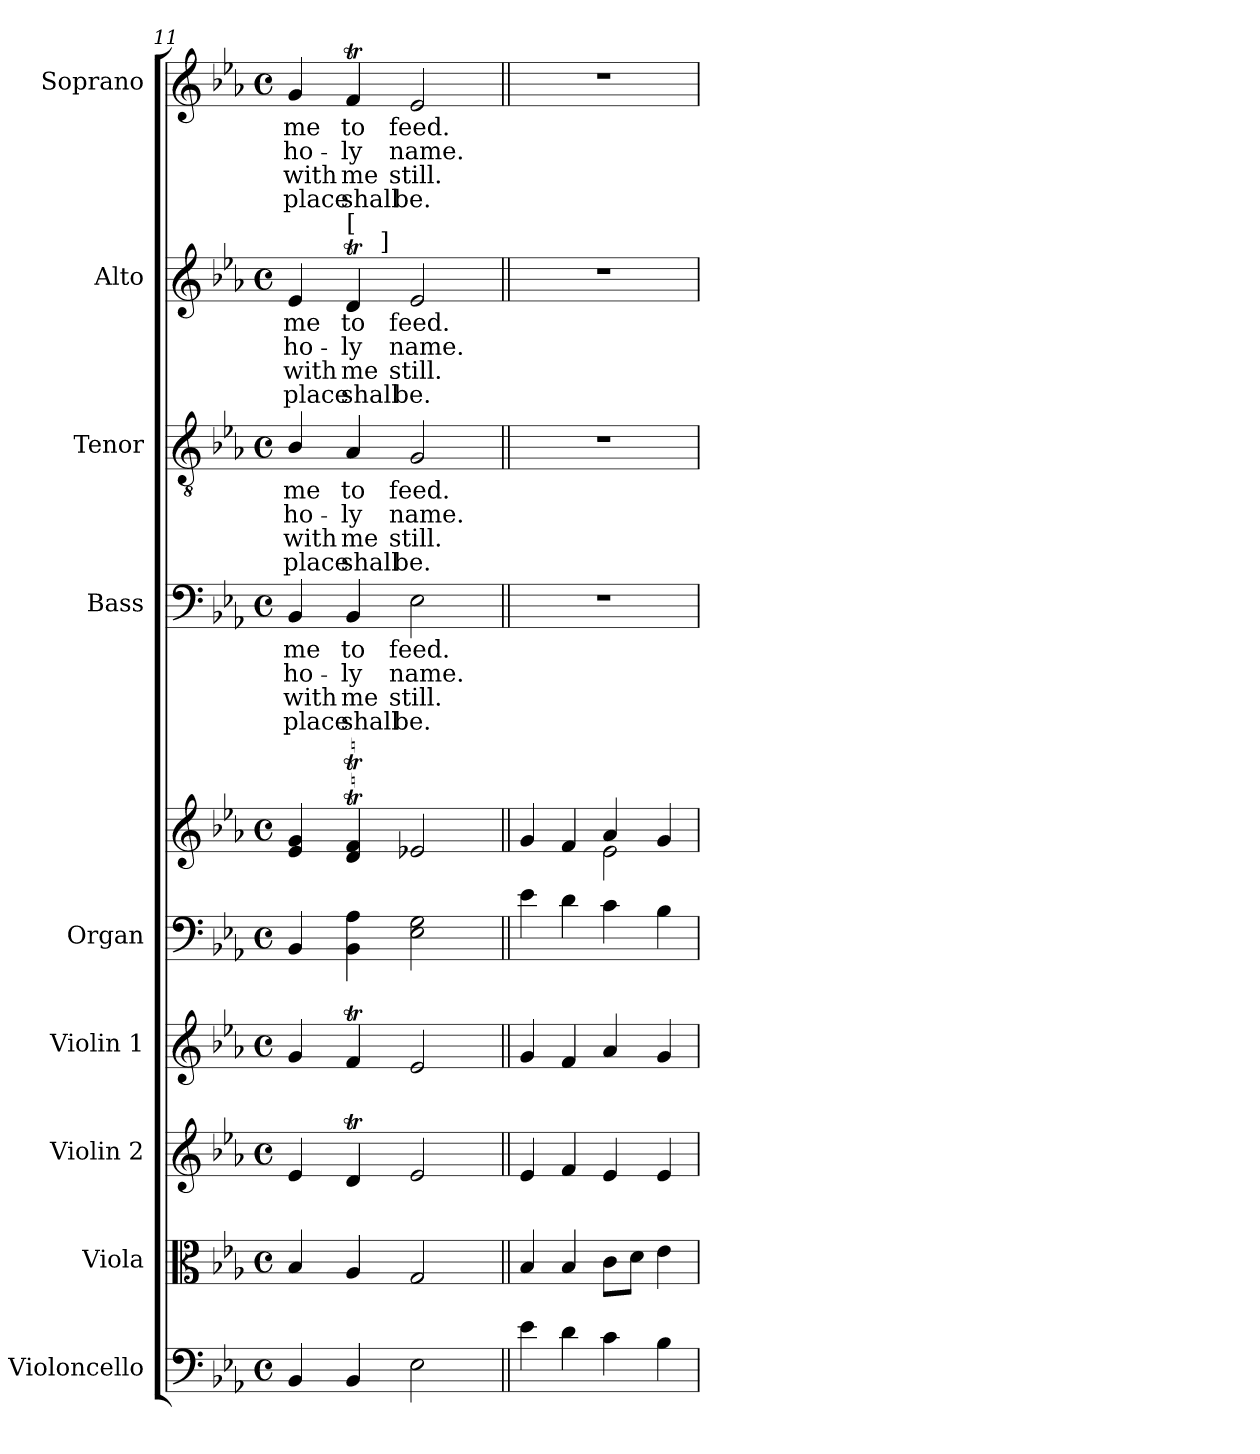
**kern	**kern	**kern	**kern	**kern	**kern	**kern	**text	**text	**text	**text	**kern	**text	**text	**text	**text	**kern	**text	**text	**text	**text	**kern	**text	**text	**text	**text
*part9	*part8	*part7	*part6	*part5	*part5	*part4	*part4	*part4	*part4	*part4	*part3	*part3	*part3	*part3	*part3	*part2	*part2	*part2	*part2	*part2	*part1	*part1	*part1	*part1	*part1
*staff10	*staff9	*staff8	*staff7	*staff6	*staff5	*staff4	*staff4	*staff4	*staff4	*staff4	*staff3	*staff3	*staff3	*staff3	*staff3	*staff2	*staff2	*staff2	*staff2	*staff2	*staff1	*staff1	*staff1	*staff1	*staff1
*I"Violoncello	*I"Viola	*I"Violin 2	*I"Violin 1	*I"Organ	*	*I"Bass	*	*	*	*	*I"Tenor	*	*	*	*	*I"Alto	*	*	*	*	*I"Soprano	*	*	*	*
*I'Vc.	*I'Vla.	*I'Vln. 2	*I'Vln. 1	*I'Org.	*	*I'B.	*	*	*	*	*I'T.	*	*	*	*	*I'A.	*	*	*	*	*I'S.	*	*	*	*
*clefF4	*clefC3	*clefG2	*clefG2	*clefF4	*clefG2	*clefF4	*	*	*	*	*clefGv2	*	*	*	*	*clefG2	*	*	*	*	*clefG2	*	*	*	*
*	*	*	*	*	*	*	*	*	*	*	*ITrd7c12	*	*	*	*	*	*	*	*	*	*	*	*	*	*
*k[b-e-a-]	*k[b-e-a-]	*k[b-e-a-]	*k[b-e-a-]	*k[b-e-a-]	*k[b-e-a-]	*k[b-e-a-]	*	*	*	*	*k[b-e-a-]	*	*	*	*	*k[b-e-a-]	*	*	*	*	*k[b-e-a-]	*	*	*	*
*E-:	*E-:	*E-:	*E-:	*E-:	*E-:	*E-:	*	*	*	*	*E-:	*	*	*	*	*E-:	*	*	*	*	*E-:	*	*	*	*
*M4/4	*M4/4	*M4/4	*M4/4	*M4/4	*M4/4	*M4/4	*	*	*	*	*M4/4	*	*	*	*	*M4/4	*	*	*	*	*M4/4	*	*	*	*
*met(c)	*met(c)	*met(c)	*met(c)	*met(c)	*met(c)	*met(c)	*	*	*	*	*met(c)	*	*	*	*	*met(c)	*	*	*	*	*met(c)	*	*	*	*
=11	=11	=11	=11	=11	=11	=11	=11	=11	=11	=11	=11	=11	=11	=11	=11	=11	=11	=11	=11	=11	=11	=11	=11	=11	=11
!	!	!	!	!	!	!	!LO:LY:b:color=#000000	!LO:LY:b:color=#000000	!LO:LY:b:color=#000000	!LO:LY:b:color=#000000	!	!	!	!	!	!	!	!	!	!	!	!	!	!	!
!	!	!	!	!	!	!	!	!	!	!	!	!LO:LY:b:color=#000000	!LO:LY:b:color=#000000	!LO:LY:b:color=#000000	!LO:LY:b:color=#000000	!	!	!	!	!	!	!	!	!	!
!	!	!	!	!	!	!	!	!	!	!	!	!	!	!	!	!	!LO:LY:b:color=#000000	!LO:LY:b:color=#000000	!LO:LY:b:color=#000000	!LO:LY:b:color=#000000	!	!	!	!	!
!	!	!	!	!	!	!	!	!	!	!	!	!	!	!	!	!	!	!	!	!	!	!LO:LY:b:color=#000000	!LO:LY:b:color=#000000	!LO:LY:b:color=#000000	!LO:LY:b:color=#000000
*	*	*	*	*	*	*	*	*	*	*	*	*	*	*	*	*^	*	*	*	*	*	*	*	*	*
4BB-i/	4B-i/	4e-i/	4gi/	4BB-i/	4e-i/ 4gi	4BB-i/	me	ho-	with	place	4BB-i/	me	ho-	with	place	4e-i/	4ryy	me	ho-	with	place	4gi/	me	ho-	with	place
!	!	!	!	!	!	!	!LO:LY:b:color=#000000	!LO:LY:b:color=#000000	!LO:LY:b:color=#000000	!LO:LY:b:color=#000000	!	!	!	!	!	!	!	!	!	!	!	!	!	!	!	!
!	!	!	!	!	!	!	!	!	!	!	!	!LO:LY:b:color=#000000	!LO:LY:b:color=#000000	!LO:LY:b:color=#000000	!LO:LY:b:color=#000000	!	!	!	!	!	!	!	!	!	!	!
!	!	!	!	!	!	!	!	!	!	!	!	!	!	!	!	!	!	!LO:LY:b:color=#000000	!LO:LY:b:color=#000000	!LO:LY:b:color=#000000	!LO:LY:b:color=#000000	!	!	!	!	!
!	!	!	!	!	!	!	!	!	!	!	!	!	!	!	!	!LO:TX:a:t=[	!	!	!	!	!	!	!	!	!	!
!	!	!	!	!	!	!	!	!	!	!	!	!	!	!	!	!	!	!	!	!	!	!	!LO:LY:b:color=#000000	!LO:LY:b:color=#000000	!LO:LY:b:color=#000000	!LO:LY:b:color=#000000
4BB-i/	4A-i/	4dti/	4fTi/	4BB-i\ 4A-i	4di/T 4fiT	4BB-i/	to	-ly	me	shall	4AA-i/	to	-ly	me	shall	4dti/	16ryy	to	-ly	me	shall	4fTi/	to	-ly	me	shall
.	.	.	.	.	.	.	.	.	.	.	.	.	.	.	.	.	32ryy	.	.	.	.	.	.	.	.	.
.	.	.	.	.	.	.	.	.	.	.	.	.	.	.	.	.	256.ryy	.	.	.	.	.	.	.	.	.
!	!	!	!	!	!	!	!	!	!	!	!	!	!	!	!	!	!LO:TX:a:t=]	!	!	!	!	!	!	!	!	!
.	.	.	.	.	.	.	.	.	.	.	.	.	.	.	.	.	2ryy	.	.	.	.	.	.	.	.	.
!	!	!	!	!	!	!	!LO:LY:b:color=#000000	!LO:LY:b:color=#000000	!LO:LY:b:color=#000000	!LO:LY:b:color=#000000	!	!	!	!	!	!	!	!	!	!	!	!	!	!	!	!
!	!	!	!	!	!	!	!	!	!	!	!	!LO:LY:b:color=#000000	!LO:LY:b:color=#000000	!LO:LY:b:color=#000000	!LO:LY:b:color=#000000	!	!	!	!	!	!	!	!	!	!	!
!	!	!	!	!	!	!	!	!	!	!	!	!	!	!	!	!	!	!LO:LY:b:color=#000000	!LO:LY:b:color=#000000	!LO:LY:b:color=#000000	!LO:LY:b:color=#000000	!	!	!	!	!
!	!	!	!	!	!	!	!	!	!	!	!	!	!	!	!	!	!	!	!	!	!	!	!LO:LY:b:color=#000000	!LO:LY:b:color=#000000	!LO:LY:b:color=#000000	!LO:LY:b:color=#000000
2E-i\	2Gi/	2e-i/	2e-i/	2E-i\ 2Gi	2e-i/	2E-i\	feed.	name.	still.	be.	2GGi/	feed.	name.	still.	be.	2e-i/	.	feed.	name.	still.	be.	2e-i/	feed.	name.	still.	be.
.	.	.	.	.	.	.	.	.	.	.	.	.	.	.	.	.	8ryy	.	.	.	.	.	.	.	.	.
.	.	.	.	.	.	.	.	.	.	.	.	.	.	.	.	.	64ryy	.	.	.	.	.	.	.	.	.
.	.	.	.	.	.	.	.	.	.	.	.	.	.	.	.	.	128ryy	.	.	.	.	.	.	.	.	.
.	.	.	.	.	.	.	.	.	.	.	.	.	.	.	.	.	512ryy	.	.	.	.	.	.	.	.	.
*	*	*	*	*	*	*	*	*	*	*	*	*	*	*	*	*v	*v	*	*	*	*	*	*	*	*	*
!!LO:PB:g=z
=12||	=12||	=12||	=12||	=12||	=12||	=12||	=12||	=12||	=12||	=12||	=12||	=12||	=12||	=12||	=12||	=12||	=12||	=12||	=12||	=12||	=12||	=12||	=12||	=12||	=12||
*	*	*	*	*	*^	*	*	*	*	*	*	*	*	*	*	*	*	*	*	*	*	*	*	*	*
4e-i\	4B-i/	4e-i/	4gi/	4e-i\	4gi/	2ryy	1r	.	.	.	.	1r	.	.	.	.	1r	.	.	.	.	1r	.	.	.	.
4di\	4B-i/	4fi/	4fi/	4di\	4fi/	.	.	.	.	.	.	.	.	.	.	.	.	.	.	.	.	.	.	.	.	.
4ci\	8ci\L	4e-i/	4a-i/	4ci\	4a-i/	2e-i\	.	.	.	.	.	.	.	.	.	.	.	.	.	.	.	.	.	.	.	.
.	8di\J	.	.	.	.	.	.	.	.	.	.	.	.	.	.	.	.	.	.	.	.	.	.	.	.	.
4B-i\	4e-i\	4e-i/	4gi/	4B-i\	4gi/	.	.	.	.	.	.	.	.	.	.	.	.	.	.	.	.	.	.	.	.	.
*	*	*	*	*	*v	*v	*	*	*	*	*	*	*	*	*	*	*	*	*	*	*	*	*	*	*	*
=	=	=	=	=	=	=	=	=	=	=	=	=	=	=	=	=	=	=	=	=	=	=	=	=	=
*-	*-	*-	*-	*-	*-	*-	*-	*-	*-	*-	*-	*-	*-	*-	*-	*-	*-	*-	*-	*-	*-	*-	*-	*-	*-
